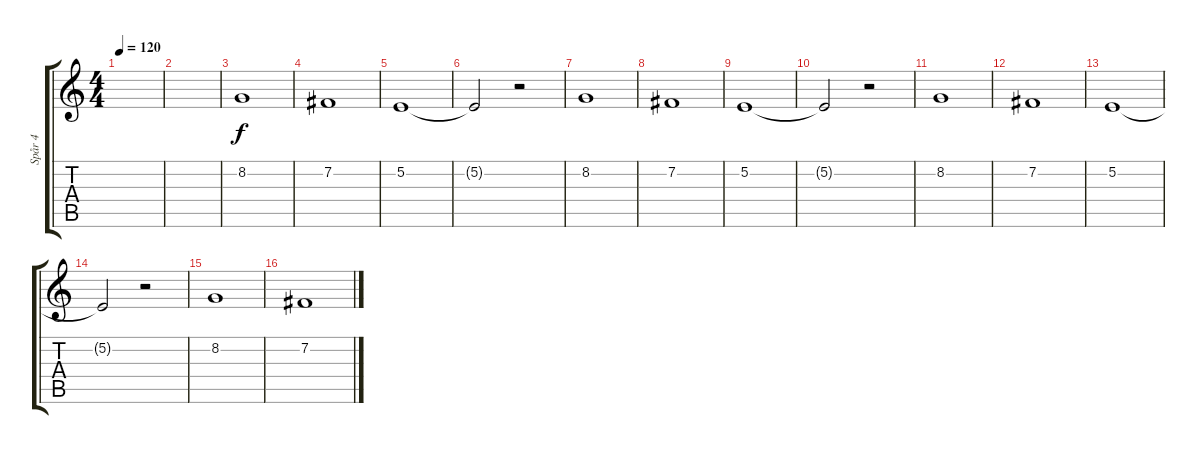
\track ("Spår 4" "Spår 4") {instrument synthvoice}
\staff {score tabs}
\tuning (E4 B3 G3 D3 A2 E2) {hide}
\ts (4 4)
\tempo 120
\clef g2
\ks c
|
|
8.2.1 |
7.2.1 |
5.2.1 |
5.2{t}.2 r.2 |
8.2.1 |
7.2.1 |
5.2.1 |
5.2{t}.2 r.2 |
8.2.1 |
7.2.1 |
5.2.1 |
5.2{t}.2 r.2 |
8.2.1 |
7.2.1
